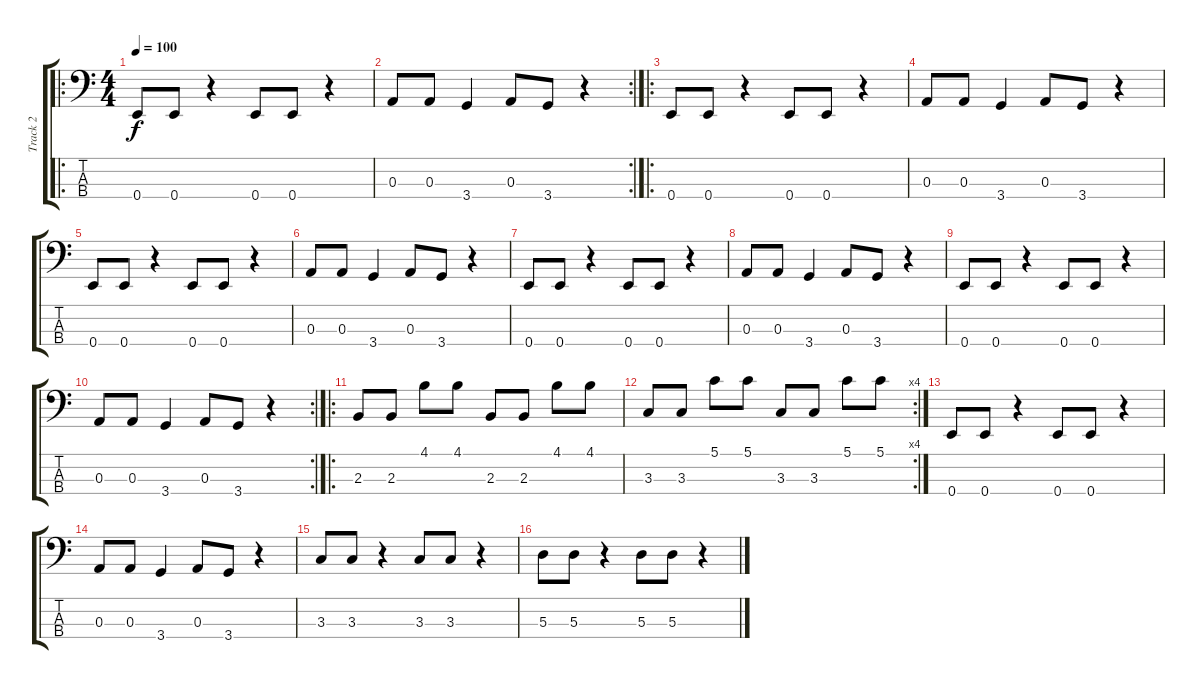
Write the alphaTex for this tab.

\track ("Track 2" "Track 2") {instrument electricbassfinger}
\staff {score tabs}
\tuning (G2 D2 A1 E1) {hide}
\ro
\ts (4 4)
\tempo 100
\clef f4
\ks c
0.4.8{dy f instrument electricbassfinger} 0.4.8 r.4 0.4.8 0.4.8 r.4 |
\rc 2
0.3.8 0.3.8 3.4.4 0.3.8 3.4.8 r.4 |
\ro
0.4.8 0.4.8 r.4 0.4.8 0.4.8 r.4 |
0.3.8 0.3.8 3.4.4 0.3.8 3.4.8 r.4 |
0.4.8 0.4.8 r.4 0.4.8 0.4.8 r.4 |
0.3.8 0.3.8 3.4.4 0.3.8 3.4.8 r.4 |
0.4.8 0.4.8 r.4 0.4.8 0.4.8 r.4 |
0.3.8 0.3.8 3.4.4 0.3.8 3.4.8 r.4 |
0.4.8 0.4.8 r.4 0.4.8 0.4.8 r.4 |
\rc 2
0.3.8 0.3.8 3.4.4 0.3.8 3.4.8 r.4 |
\ro
2.3.8 2.3.8 4.1.8 4.1.8 2.3.8 2.3.8 4.1.8 4.1.8 |
\rc 4
3.3.8 3.3.8 5.1.8 5.1.8 3.3.8 3.3.8 5.1.8 5.1.8 |
0.4.8 0.4.8 r.4 0.4.8 0.4.8 r.4 |
0.3.8 0.3.8 3.4.4 0.3.8 3.4.8 r.4 |
3.3.8 3.3.8 r.4 3.3.8 3.3.8 r.4 |
5.3.8 5.3.8 r.4 5.3.8 5.3.8 r.4
